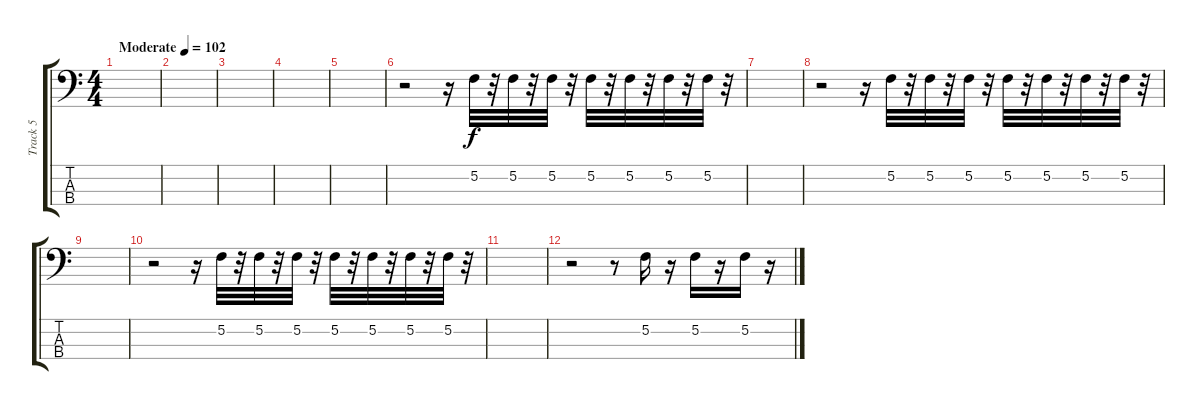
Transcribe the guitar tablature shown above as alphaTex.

\track ("Track 5" "Track 5") {instrument slapbass1}
\staff {score tabs}
\tuning (F2 C2 G1 C1) {hide}
\ts (4 4)
\tempo (102 "Moderate")
\clef f4
\ks c
|
|
|
|
|
r.2 r.16 5.2.32 r.32 5.2.32 r.32 5.2.32 r.32 5.2.32 r.32 5.2.32 r.32 5.2.32 r.32 5.2.32 r.32 |
|
r.2 r.16 5.2.32 r.32 5.2.32 r.32 5.2.32 r.32 5.2.32 r.32 5.2.32 r.32 5.2.32 r.32 5.2.32 r.32 |
|
r.2 r.16 5.2.32 r.32 5.2.32 r.32 5.2.32 r.32 5.2.32 r.32 5.2.32 r.32 5.2.32 r.32 5.2.32 r.32 |
|
r.2 r.8 5.2.16 r.16 5.2.16 r.16 5.2.16 r.16
